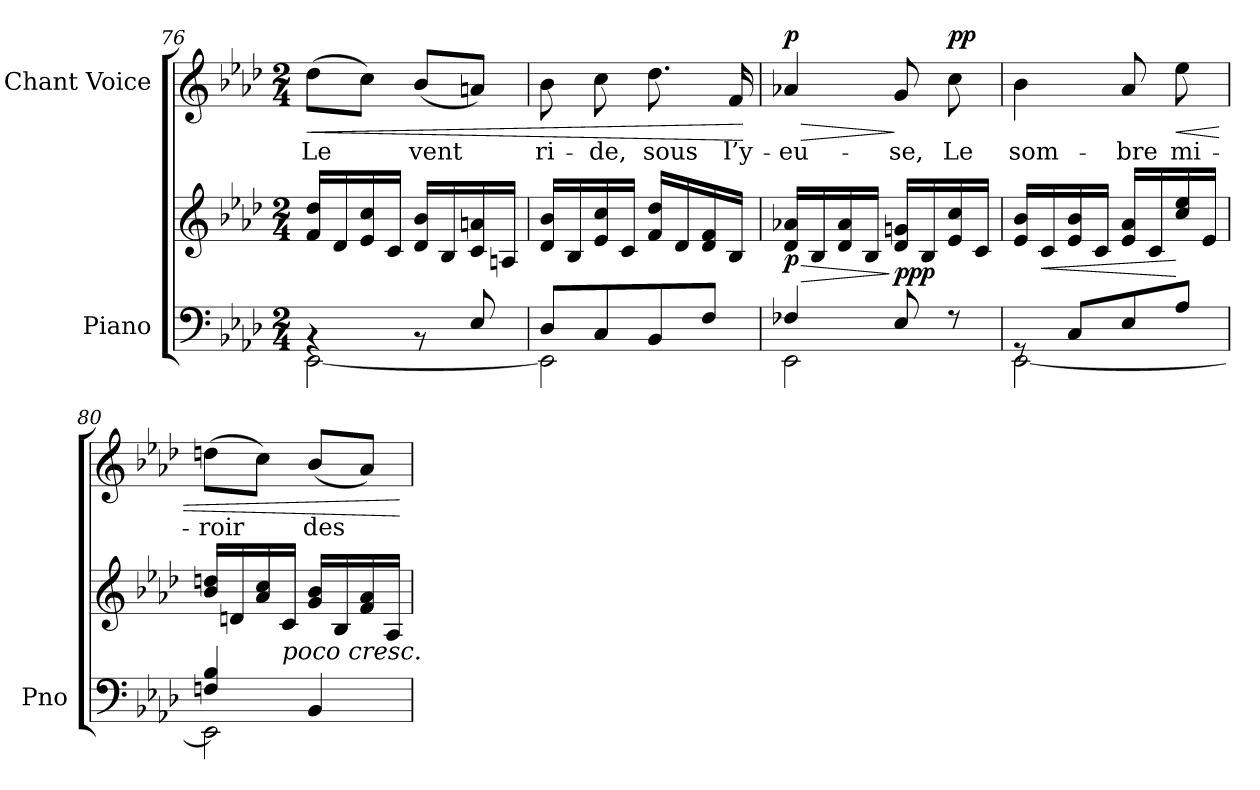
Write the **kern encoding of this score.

**kern	**kern	**dynam	**kern	**text	**dynam
*part2	*part2	*part2	*part1	*part1	*part1
*staff3	*staff2	*staff2/3	*staff1	*staff1	*staff1
*I"Piano	*	*	*I"Chant Voice	*	*
*I'Pno	*	*	*	*	*
*clefF4	*clefG2	*	*clefG2	*	*
*k[b-e-a-d-]	*k[b-e-a-d-]	*	*k[b-e-a-d-]	*	*
*M2/4	*M2/4	*	*M2/4	*	*
=76	=76	=76	=76	=76	=76
*^	*	*	*	*	*
!	!	!	!	!	!LO:LY:b	!LO:HP:b
4rBB	[2EE-\	16f/ 16dd-/LL	.	(>8dd-\L	Le	<
.	.	16d-/	.	.	.	.
.	.	16e-/ 16cc/	.	8cc\J)	.	.
.	.	16c/JJ	.	.	.	.
!	!	!	!	!	!LO:LY:b	!
8rBB	.	16d-/ 16b-/LL	.	(<8b-/L	vent	.
.	.	16B-/	.	.	.	.
8E-/	.	16c/ 16an/	.	8an/J)	.	.
.	.	16An/JJ	.	.	.	.
!!LO:LB:g=z
=77	=77	=77	=77	=77	=77	=77
!	!	!	!	!	!LO:LY:b	!
8D-/L	2EE-\]	16d-/ 16b-/LL	.	8b-\	ri-	.
.	.	16B-/	.	.	.	.
!	!	!	!	!	!LO:LY:b	!
8C/	.	16e-/ 16cc/	.	8cc\	-de,	.
.	.	16c/JJ	.	.	.	.
!	!	!	!	!	!LO:LY:b	!
8BB-/	.	16f/ 16dd-/LL	.	8.dd-\	sous	.
.	.	16d-/	.	.	.	.
8F/J	.	16d-/ 16f/	.	.	.	.
!	!	!	!	!	!LO:LY:b	!
.	.	16B-/JJ	.	16f/	l’y-	.
*v	*v	*	*	*	*	*
.	.	.	.	.	[
=78	=78	=78	=78	=78	=78
*^	*	*	*	*	*
!	!	!	!LO:HP:b	!	!LO:LY:b	!LO:HP:b
!	!	!	!LO:DY:n=1:b	!	!	!LO:DY:n=1:b
4F-X/	2EE-\	16d-/ 16a-X/LL	> p	4a-X/	-eu-	> p
.	.	16B-/	.	.	.	.
.	.	16d-/ 16a-/	.	.	.	.
.	.	16B-/JJ	.	.	.	.
!	!	!	!LO:DY:n=2:b	!	!LO:LY:b	!
8E-/	.	16d-/ 16gn/LL	] ppp	8g/	-se,	]
.	.	16B-/	.	.	.	.
!	!	!	!	!	!LO:LY:b	!LO:DY:n=2:a
8r	.	16e-/ 16cc/	.	8cc\	Le	pp
.	.	16c/JJ	.	.	.	.
=79	=79	=79	=79	=79	=79	=79
!	!	!	!	!	!LO:LY:b	!
8rGG	[2EE-\	16e-/ 16b-/LL	.	4b-\	som-	.
!	!	!	!LO:HP:b	!	!	!
.	.	16c/	<	.	.	.
8C/L	.	16e-/ 16b-/	.	.	.	.
.	.	16c/JJ	.	.	.	.
!	!	!	!	!	!LO:LY:b	!
8E-/	.	16e-/ 16a-/LL	.	8a-/	-bre	.
.	.	16c/	.	.	.	.
!	!	!	!	!	!LO:LY:b	!LO:HP:b
8A-/J	.	16cc/ 16ee-/	[	8ee-\	mi-	<
.	.	16e-/JJ	.	.	.	.
=80	=80	=80	=80	=80	=80	=80
!	!	!	!	!	!LO:LY:b	!
4Fn/ 4B-/	2EE-\]	16b-/ 16ddn/LL	.	(>8ddn\L	-roir	.
.	.	16dn/	.	.	.	.
.	.	16a-/ 16cc/	.	8cc\J)	.	.
!	!	!LO:TX:b:i:t=poco cresc.	!	!	!	!
.	.	16c/JJ	.	.	.	.
!	!	!	!	!	!LO:LY:b	!
4BB-/	.	16g/ 16b-/LL	.	(<8b-/L	des	.
.	.	16B-/	.	.	.	.
.	.	16f/ 16a-/	.	8a-/J)	.	.
.	.	16A-/JJ	.	.	.	.
*v	*v	*	*	*	*	*
.	.	.	.	.	[
=	=	=	=	=	=
*-	*-	*-	*-	*-	*-
